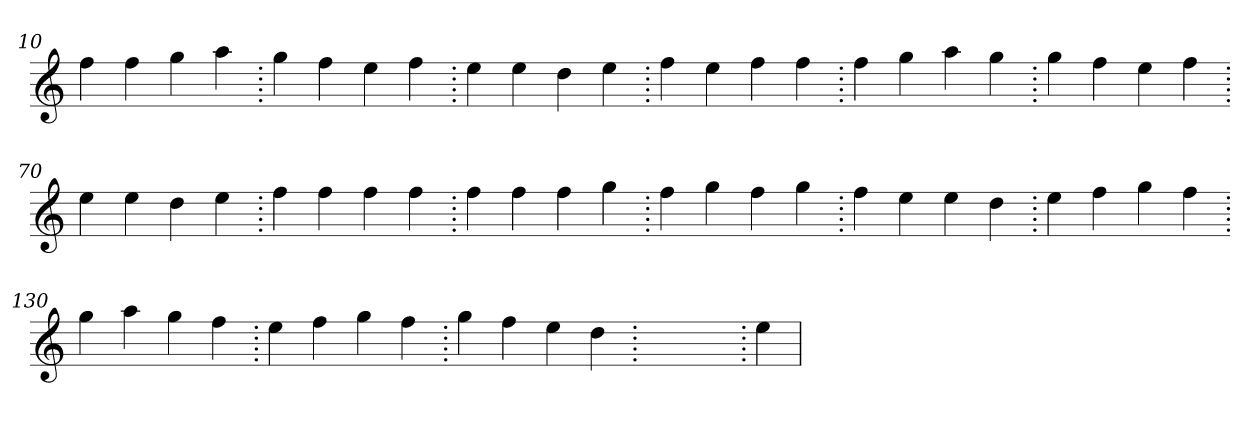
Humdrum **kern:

**kern
*part1
*staff1
*clefG2
=10.
4ff
4ff
4gg
4aa
=20.
4gg
4ff
4ee
4ff
=30.
4ee
4ee
4dd
4ee
=40.
4ff
4ee
4ff
4ff
=50.
4ff
4gg
4aa
4gg
=60.
4gg
4ff
4ee
4ff
=70.
4ee
4ee
4dd
4ee
=80.
4ff
4ff
4ff
4ff
=90.
4ff
4ff
4ff
4gg
=100.
4ff
4gg
4ff
4gg
=110.
4ff
4ee
4ee
4dd
=120.
4ee
4ff
4gg
4ff
=130.
4gg
4aa
4gg
4ff
=140.
4ee
4ff
4gg
4ff
=150.
4gg
4ff
4ee
4dd
=160.
1ryy
=160.
4ee
=
*-
